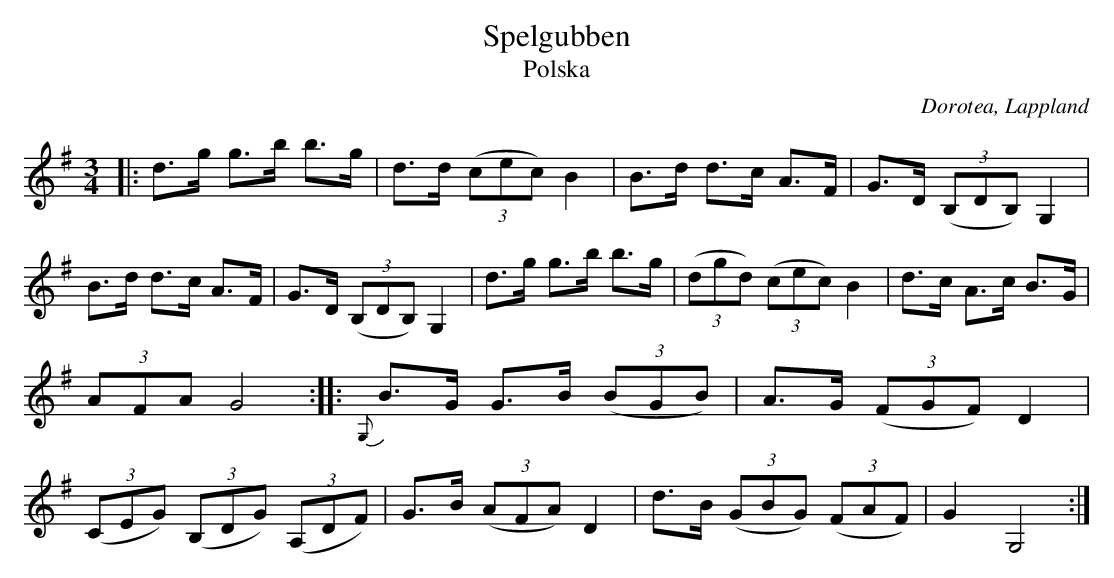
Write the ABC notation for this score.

X:1
T:Spelgubben
T:Polska
O:Dorotea, Lappland
M:3/4
L:1/16
K:G
|:d3g g3b b3g|d3d ((3c2e2c2) B4|B3d d3c A3F|G3D ((3B,2D2B,2) G,4|B3d d3c A3F|G3D ((3B,2D2B,2) G,4|d3g g3b b3g|((3d2g2d2) ((3c2e2c2) B4|d3c A3c B3G| (3A2F2A2 G8::{G,}B3G G3B ((3B2G2B2)|A3G ((3F2G2F2) D4|((3C2E2G2) ((3B,2D2G2) ((3A,2D2F2)|G3B ((3A2F2A2) D4|d3B ((3G2B2G2) ((3F2A2F2)|G4 G,8:|
